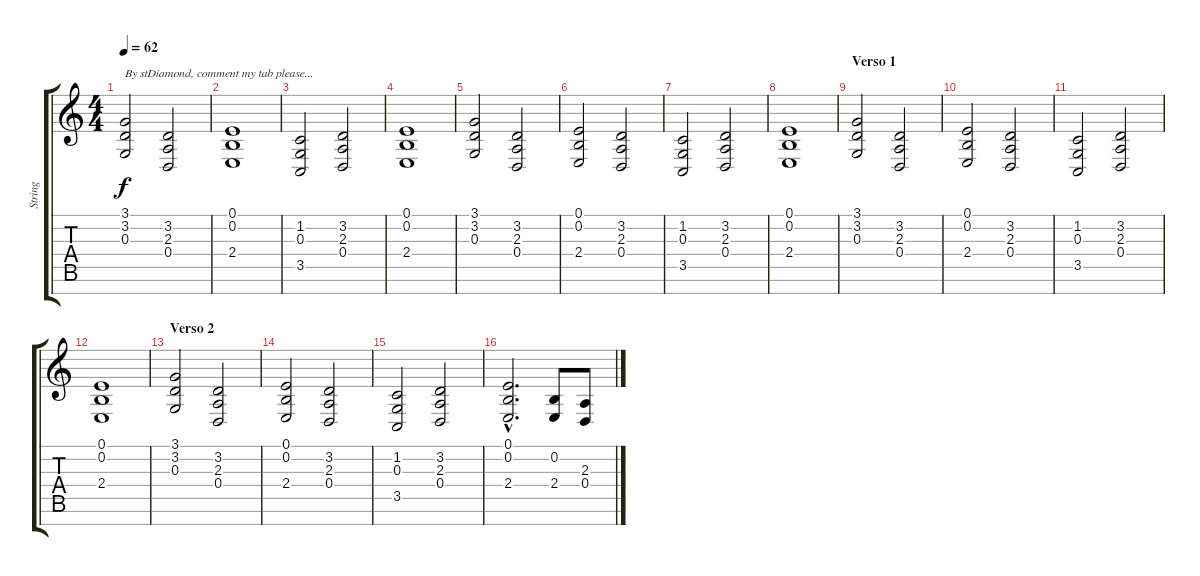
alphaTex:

\track ("String" "String") {instrument stringensemble1}
\staff {score tabs}
\tuning (E4 B3 G3 D3 A2 E2 B1) {hide}
\ts (4 4)
\tempo 62
\clef g2
\ks c
(3.1 3.2 0.3).2{txt "By stDiamond, comment my tab please..." dy f instrument stringensemble1} (3.2 2.3 0.4).2 |
(0.1 0.2 2.4).1 |
(1.2 0.3 3.5).2 (3.2 2.3 0.4).2 |
(0.1 0.2 2.4).1 |
(3.1 3.2 0.3).2 (3.2 2.3 0.4).2 |
(0.1 0.2 2.4).2 (3.2 2.3 0.4).2 |
(1.2 0.3 3.5).2 (3.2 2.3 0.4).2 |
(0.1 0.2 2.4).1 |
\section ("" "Verso 1")
(3.1 3.2 0.3).2 (3.2 2.3 0.4).2 |
(0.1 0.2 2.4).2 (3.2 2.3 0.4).2 |
(1.2 0.3 3.5).2 (3.2 2.3 0.4).2 |
(0.1 0.2 2.4).1 |
\section ("" "Verso 2")
(3.1 3.2 0.3).2 (3.2 2.3 0.4).2 |
(0.1 0.2 2.4).2 (3.2 2.3 0.4).2 |
(1.2 0.3 3.5).2 (3.2 2.3 0.4).2 |
(0.1{hac} 0.2{hac} 2.4{hac}).2{d} (0.2 2.4).8 (2.3 0.4).8
